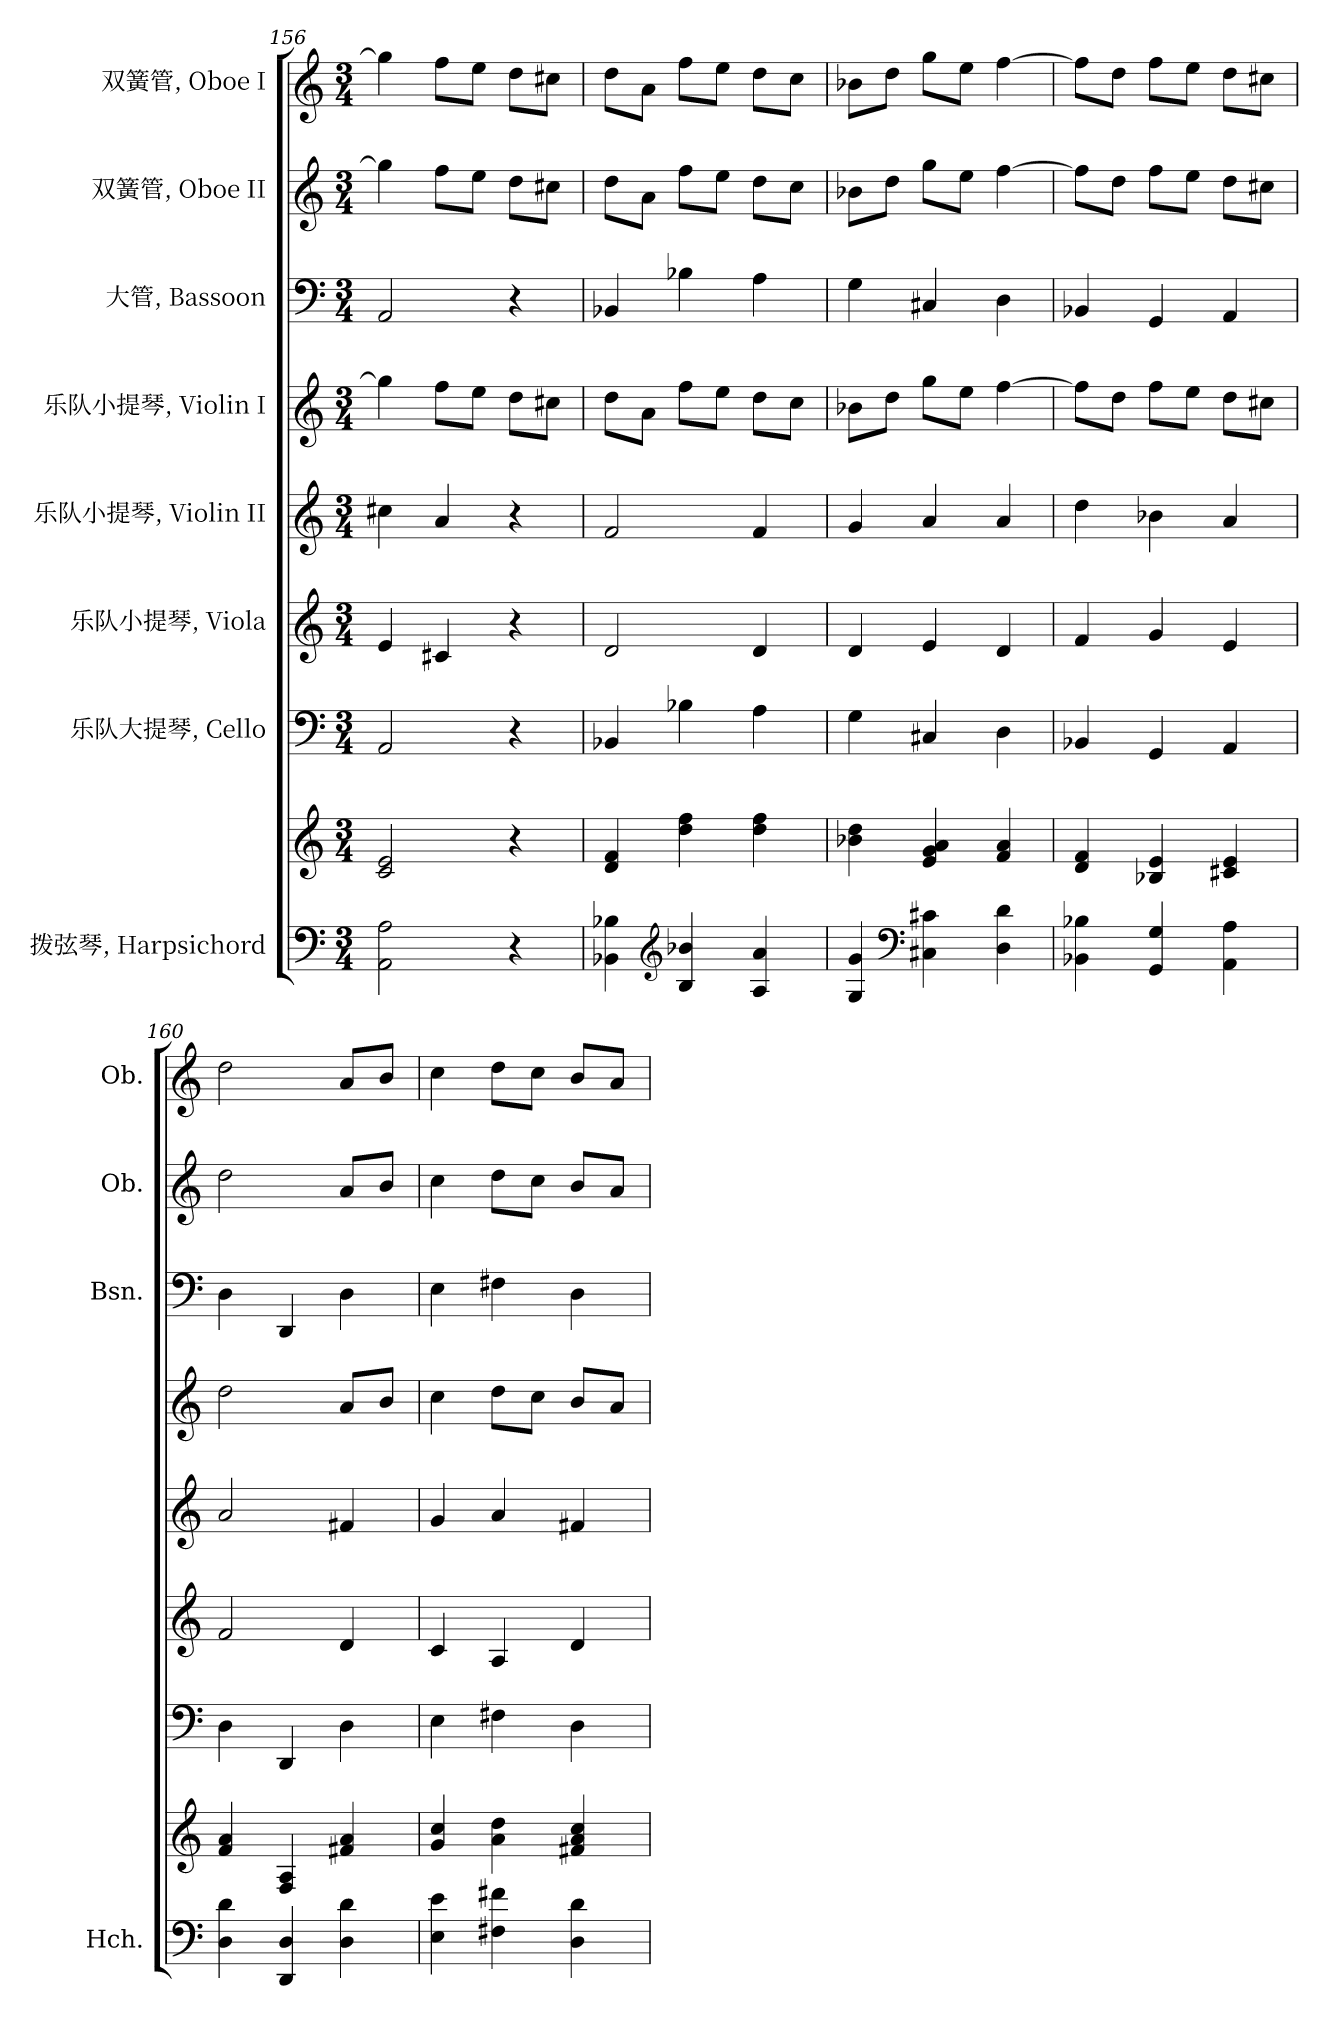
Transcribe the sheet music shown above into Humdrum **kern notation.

**kern	**kern	**kern	**kern	**kern	**kern	**kern	**kern	**kern
*part8	*part8	*part7	*part6	*part5	*part4	*part3	*part2	*part1
*staff9	*staff8	*staff7	*staff6	*staff5	*staff4	*staff3	*staff2	*staff1
*I"拨弦琴, Harpsichord	*	*I"乐队大提琴, Cello	*I"乐队小提琴, Viola	*I"乐队小提琴, Violin II	*I"乐队小提琴, Violin I	*I"大管, Bassoon	*I"双簧管, Oboe II	*I"双簧管, Oboe I
*I'Hch.	*	*	*	*	*	*I'Bsn.	*I'Ob.	*I'Ob.
*clefF4	*clefG2	*clefF4	*clefG2	*clefG2	*clefG2	*clefF4	*clefG2	*clefG2
*k[]	*k[]	*k[]	*k[]	*k[]	*k[]	*k[]	*k[]	*k[]
*M3/4	*M3/4	*M3/4	*M3/4	*M3/4	*M3/4	*M3/4	*M3/4	*M3/4
=156	=156	=156	=156	=156	=156	=156	=156	=156
2AA\ 2A\	2c/ 2e/	2AA/	4e/	4cc#X\	4gg\]	2AA/	4gg\]	4gg\]
.	.	.	4c#X/	4a/	8ff\L	.	8ff\L	8ff\L
.	.	.	.	.	8ee\J	.	8ee\J	8ee\J
4r	4r	4r	4r	4r	8dd\L	4r	8dd\L	8dd\L
.	.	.	.	.	8cc#X\J	.	8cc#X\J	8cc#X\J
=157	=157	=157	=157	=157	=157	=157	=157	=157
4BB-X\ 4B-X\	4d/ 4f/	4BB-X/	2d/	2f/	8dd\L	4BB-X/	8dd\L	8dd\L
.	.	.	.	.	8a\J	.	8a\J	8a\J
*clefG2	*	*	*	*	*	*	*	*
4B-/ 4b-X/	4dd\ 4ff\	4B-X\	.	.	8ff\L	4B-X\	8ff\L	8ff\L
.	.	.	.	.	8ee\J	.	8ee\J	8ee\J
4A/ 4a/	4dd\ 4ff\	4A\	4d/	4f/	8dd\L	4A\	8dd\L	8dd\L
.	.	.	.	.	8cc\J	.	8cc\J	8cc\J
=158	=158	=158	=158	=158	=158	=158	=158	=158
4G/ 4g/	4b-X\ 4dd\	4G\	4d/	4g/	8b-X\L	4G\	8b-X\L	8b-X\L
.	.	.	.	.	8dd\J	.	8dd\J	8dd\J
*clefF4	*	*	*	*	*	*	*	*
4C#X\ 4c#X\	4e/ 4g/ 4a/	4C#X/	4e/	4a/	8gg\L	4C#X/	8gg\L	8gg\L
.	.	.	.	.	8ee\J	.	8ee\J	8ee\J
4D\ 4d\	4f/ 4a/	4D\	4d/	4a/	[4ff\	4D\	[4ff\	[4ff\
!!LO:PB:g=z
=159	=159	=159	=159	=159	=159	=159	=159	=159
4BB-X\ 4B-X\	4d/ 4f/	4BB-X/	4f/	4dd\	8ff\L]	4BB-X/	8ff\L]	8ff\L]
.	.	.	.	.	8dd\J	.	8dd\J	8dd\J
4GG/ 4G/	4B-X/ 4e/	4GG/	4g/	4b-X\	8ff\L	4GG/	8ff\L	8ff\L
.	.	.	.	.	8ee\J	.	8ee\J	8ee\J
4AA\ 4A\	4c#X/ 4e/	4AA/	4e/	4a/	8dd\L	4AA/	8dd\L	8dd\L
.	.	.	.	.	8cc#X\J	.	8cc#X\J	8cc#X\J
=160	=160	=160	=160	=160	=160	=160	=160	=160
4D\ 4d\	4f/ 4a/	4D\	2f/	2a/	2dd\	4D\	2dd\	2dd\
4DD/ 4D/	4F/ 4A/	4DD/	.	.	.	4DD/	.	.
4D\ 4d\	4f#X/ 4a/	4D\	4d/	4f#X/	8a/L	4D\	8a/L	8a/L
.	.	.	.	.	8b/J	.	8b/J	8b/J
=161	=161	=161	=161	=161	=161	=161	=161	=161
4E\ 4e\	4g/ 4cc/	4E\	4c/	4g/	4cc\	4E\	4cc\	4cc\
4F#X\ 4f#X\	4a\ 4dd\	4F#X\	4A/	4a/	8dd\L	4F#X\	8dd\L	8dd\L
.	.	.	.	.	8cc\J	.	8cc\J	8cc\J
4D\ 4d\	4f#X/ 4a/ 4cc/	4D\	4d/	4f#X/	8b/L	4D\	8b/L	8b/L
.	.	.	.	.	8a/J	.	8a/J	8a/J
=	=	=	=	=	=	=	=	=
*-	*-	*-	*-	*-	*-	*-	*-	*-
